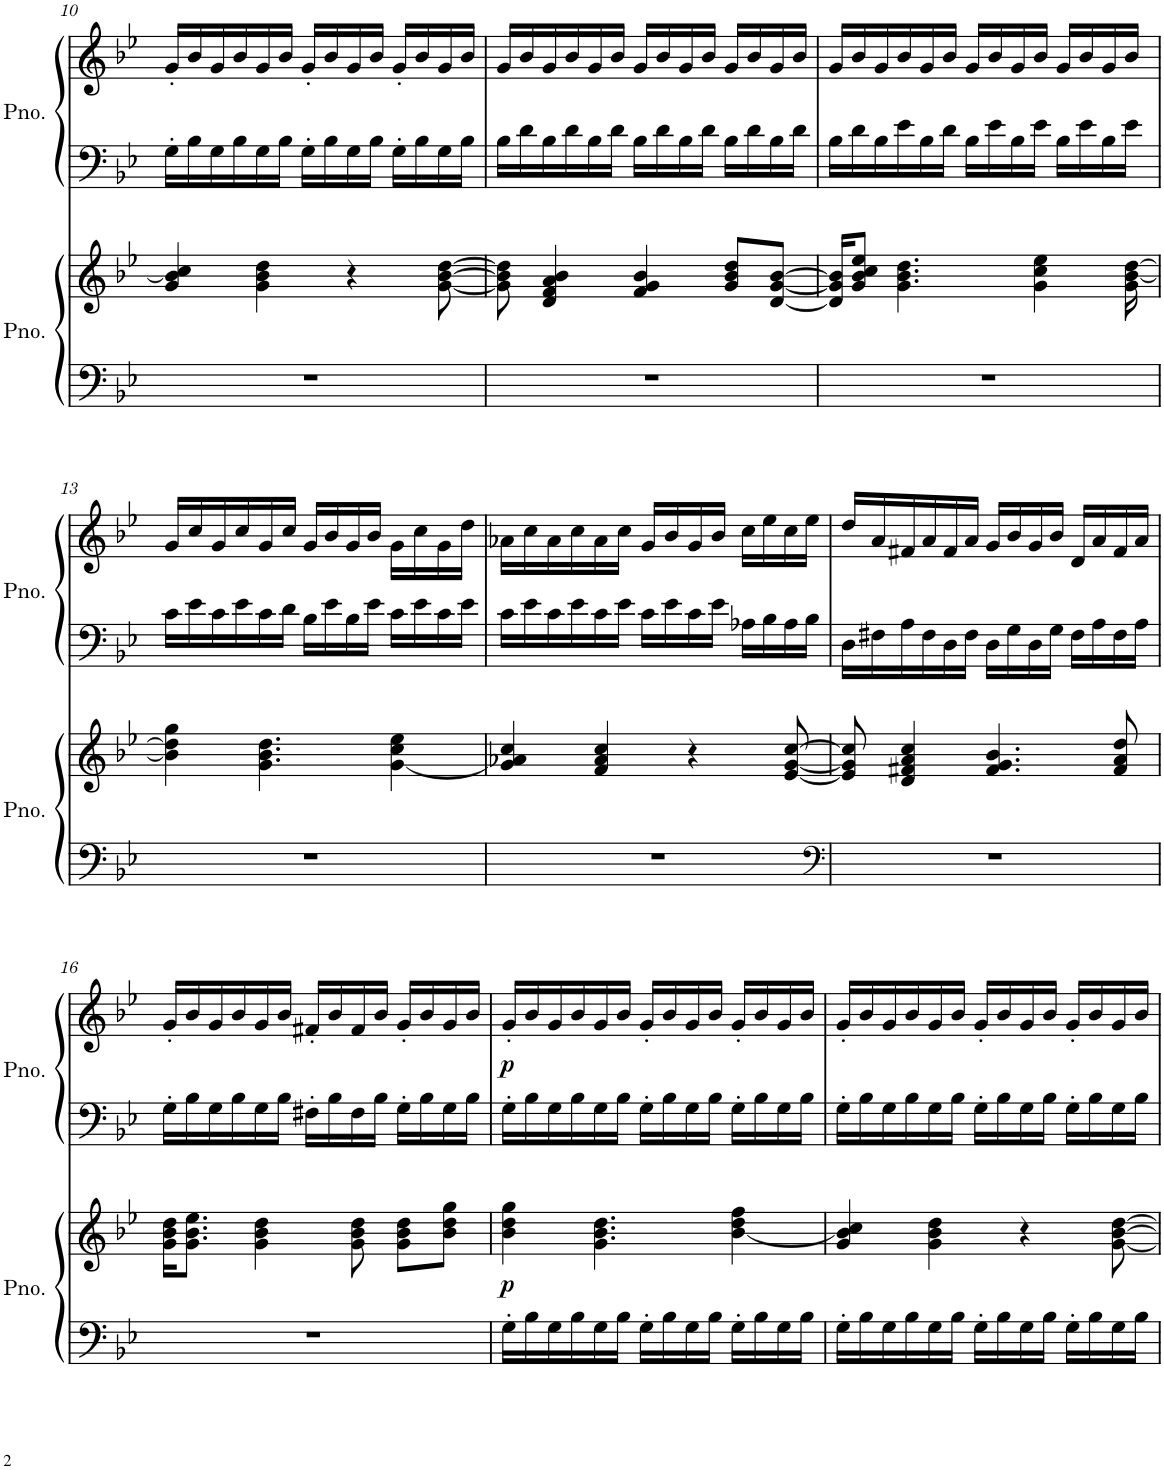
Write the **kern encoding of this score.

**kern	**kern	**dynam	**kern	**kern	**dynam
*part2	*part2	*part2	*part1	*part1	*part1
*staff4	*staff3	*staff3/4	*staff2	*staff1	*staff1/2
*I"Piano	*	*	*I"Piano	*	*
*I'Pno.	*	*	*I'Pno.	*	*
!!LO:PB:g=z
*clefF4	*clefG2	*	*clefF4	*clefG2	*
*k[b-e-]	*k[b-e-]	*	*k[b-e-]	*k[b-e-]	*
*M7/8	*M7/8	*	*M7/8	*M7/8	*
=10	=10	=10	=10	=10	=10
2..r	4g/ 4b-/] 4cc/	.	16G'\LL	16g'/LL	.
.	.	.	16B-\	16b-/	.
.	.	.	16G\	16g/	.
.	.	.	16B-\	16b-/	.
.	4g\ 4b-\ 4dd\	.	16G\	16g/	.
.	.	.	16B-\JJ	16b-/JJ	.
.	.	.	16G'\LL	16g'/LL	.
.	.	.	16B-\	16b-/	.
.	4r	.	16G\	16g/	.
.	.	.	16B-\JJ	16b-/JJ	.
.	.	.	16G'\LL	16g'/LL	.
.	.	.	16B-\	16b-/	.
.	[8g\ [8b-\ [8dd\	.	16G\	16g/	.
.	.	.	16B-\JJ	16b-/JJ	.
=11	=11	=11	=11	=11	=11
2..r	8g\] 8b-\] 8dd\]	.	16B-\LL	16g/LL	.
.	.	.	16d\	16b-/	.
.	4d/ 4f/ 4a/ 4b-/	.	16B-\	16g/	.
.	.	.	16d\	16b-/	.
.	.	.	16B-\	16g/	.
.	.	.	16d\JJ	16b-/JJ	.
.	4f/ 4g/ 4b-/	.	16B-\LL	16g/LL	.
.	.	.	16d\	16b-/	.
.	.	.	16B-\	16g/	.
.	.	.	16d\JJ	16b-/JJ	.
.	8g/ 8b-/ 8dd/L	.	16B-\LL	16g/LL	.
.	.	.	16d\	16b-/	.
.	[8d/ [8g/ [8b-/J	.	16B-\	16g/	.
.	.	.	16d\JJ	16b-/JJ	.
=12	=12	=12	=12	=12	=12
2..r	16d/] 16g/] 16b-/]KL	.	16B-\LL	16g/LL	.
.	8g/ 8b-/ 8cc/ 8ee-/J	.	16d\	16b-/	.
.	.	.	16B-\	16g/	.
.	4.g\ 4.b-\ 4.dd\	.	16e-\	16b-/	.
.	.	.	16B-\	16g/	.
.	.	.	16d\JJ	16b-/JJ	.
.	.	.	16B-\LL	16g/LL	.
.	.	.	16e-\	16b-/	.
.	.	.	16B-\	16g/	.
.	4g\ 4cc\ 4ee-\	.	16e-\JJ	16b-/JJ	.
.	.	.	16B-\LL	16g/LL	.
.	.	.	16e-\	16b-/	.
.	.	.	16B-\	16g/	.
.	16g\ [16b-\ [16dd\	.	16e-\JJ	16b-/JJ	.
!!LO:LB:g=z
=13	=13	=13	=13	=13	=13
2..r	4b-\] 4dd\] 4gg\	.	16c\LL	16g/LL	.
.	.	.	16e-\	16cc/	.
.	.	.	16c\	16g/	.
.	.	.	16e-\	16cc/	.
.	4.g\ 4.b-\ 4.dd\	.	16c\	16g/	.
.	.	.	16d\JJ	16cc/JJ	.
.	.	.	16B-\LL	16g/LL	.
.	.	.	16e-\	16b-/	.
.	.	.	16B-\	16g/	.
.	.	.	16e-\JJ	16b-/JJ	.
.	[4g\ 4cc\ 4ee-\	.	16c\LL	16g\LL	.
.	.	.	16e-\	16cc\	.
.	.	.	16c\	16g\	.
.	.	.	16e-\JJ	16dd\JJ	.
=14	=14	=14	=14	=14	=14
2..r	4g/] 4a-X/ 4cc/	.	16c\LL	16a-X\LL	.
.	.	.	16e-\	16cc\	.
.	.	.	16c\	16a-\	.
.	.	.	16e-\	16cc\	.
.	4f/ 4a-/ 4cc/	.	16c\	16a-\	.
.	.	.	16e-\JJ	16cc\JJ	.
.	.	.	16c\LL	16g/LL	.
.	.	.	16e-\	16b-/	.
.	4r	.	16c\	16g/	.
.	.	.	16e-\JJ	16b-/JJ	.
.	.	.	16A-X\LL	16cc\LL	.
.	.	.	16B-\	16ee-\	.
.	[8e-/ [8g/ [8cc/	.	16A-\	16cc\	.
.	.	.	16B-\JJ	16ee-\JJ	.
=15	=15	=15	=15	=15	=15
*clefF4	*	*	*	*	*
2..r	8e-/] 8g/] 8cc/]	.	16D\LL	16dd/LL	.
.	.	.	16F#X\	16a/	.
.	4d/ 4f#X/ 4a/ 4cc/	.	16A\	16f#X/	.
.	.	.	16F#\	16a/	.
.	.	.	16D\	16f#/	.
.	.	.	16F#\JJ	16a/JJ	.
.	4.f#/ 4.g/ 4.b-/	.	16D\LL	16g/LL	.
.	.	.	16G\	16b-/	.
.	.	.	16D\	16g/	.
.	.	.	16G\JJ	16b-/JJ	.
.	.	.	16F#\LL	16d/LL	.
.	.	.	16A\	16a/	.
.	8f#/ 8a/ 8dd/	.	16F#\	16f#/	.
.	.	.	16A\JJ	16a/JJ	.
!!LO:LB:g=z
=16	=16	=16	=16	=16	=16
2..r	16g\ 16b-\ 16dd\KL	.	16G'\LL	16g'/LL	.
.	8.g\ 8.b-\ 8.ee-\J	.	16B-\	16b-/	.
.	.	.	16G\	16g/	.
.	.	.	16B-\	16b-/	.
.	4g\ 4b-\ 4dd\	.	16G\	16g/	.
.	.	.	16B-\JJ	16b-/JJ	.
.	.	.	16F#X'\LL	16f#X'/LL	.
.	.	.	16B-\	16b-/	.
.	8g\ 8b-\ 8dd\	.	16F#\	16f#/	.
.	.	.	16B-\JJ	16b-/JJ	.
.	8g\ 8b-\ 8dd\L	.	16G'\LL	16g'/LL	.
.	.	.	16B-\	16b-/	.
.	8b-\ 8dd\ 8gg\J	.	16G\	16g/	.
.	.	.	16B-\JJ	16b-/JJ	.
=17	=17	=17	=17	=17	=17
!	!	!LO:DY:b	!	!	!LO:DY:b
16G'\LL	4b-\ 4dd\ 4gg\	p	16G'\LL	16g'/LL	p
16B-\	.	.	16B-\	16b-/	.
16G\	.	.	16G\	16g/	.
16B-\	.	.	16B-\	16b-/	.
16G\	4.g\ 4.b-\ 4.dd\	.	16G\	16g/	.
16B-\JJ	.	.	16B-\JJ	16b-/JJ	.
16G'\LL	.	.	16G'\LL	16g'/LL	.
16B-\	.	.	16B-\	16b-/	.
16G\	.	.	16G\	16g/	.
16B-\JJ	.	.	16B-\JJ	16b-/JJ	.
16G'\LL	[4b-\ 4dd\ 4ff\	.	16G'\LL	16g'/LL	.
16B-\	.	.	16B-\	16b-/	.
16G\	.	.	16G\	16g/	.
16B-\JJ	.	.	16B-\JJ	16b-/JJ	.
=18	=18	=18	=18	=18	=18
16G'\LL	4g/ 4b-/] 4cc/	.	16G'\LL	16g'/LL	.
16B-\	.	.	16B-\	16b-/	.
16G\	.	.	16G\	16g/	.
16B-\	.	.	16B-\	16b-/	.
16G\	4g\ 4b-\ 4dd\	.	16G\	16g/	.
16B-\JJ	.	.	16B-\JJ	16b-/JJ	.
16G'\LL	.	.	16G'\LL	16g'/LL	.
16B-\	.	.	16B-\	16b-/	.
16G\	4r	.	16G\	16g/	.
16B-\JJ	.	.	16B-\JJ	16b-/JJ	.
16G'\LL	.	.	16G'\LL	16g'/LL	.
16B-\	.	.	16B-\	16b-/	.
16G\	[8g\ [8b-\ [8dd\	.	16G\	16g/	.
16B-\JJ	.	.	16B-\JJ	16b-/JJ	.
=	=	=	=	=	=
*-	*-	*-	*-	*-	*-
